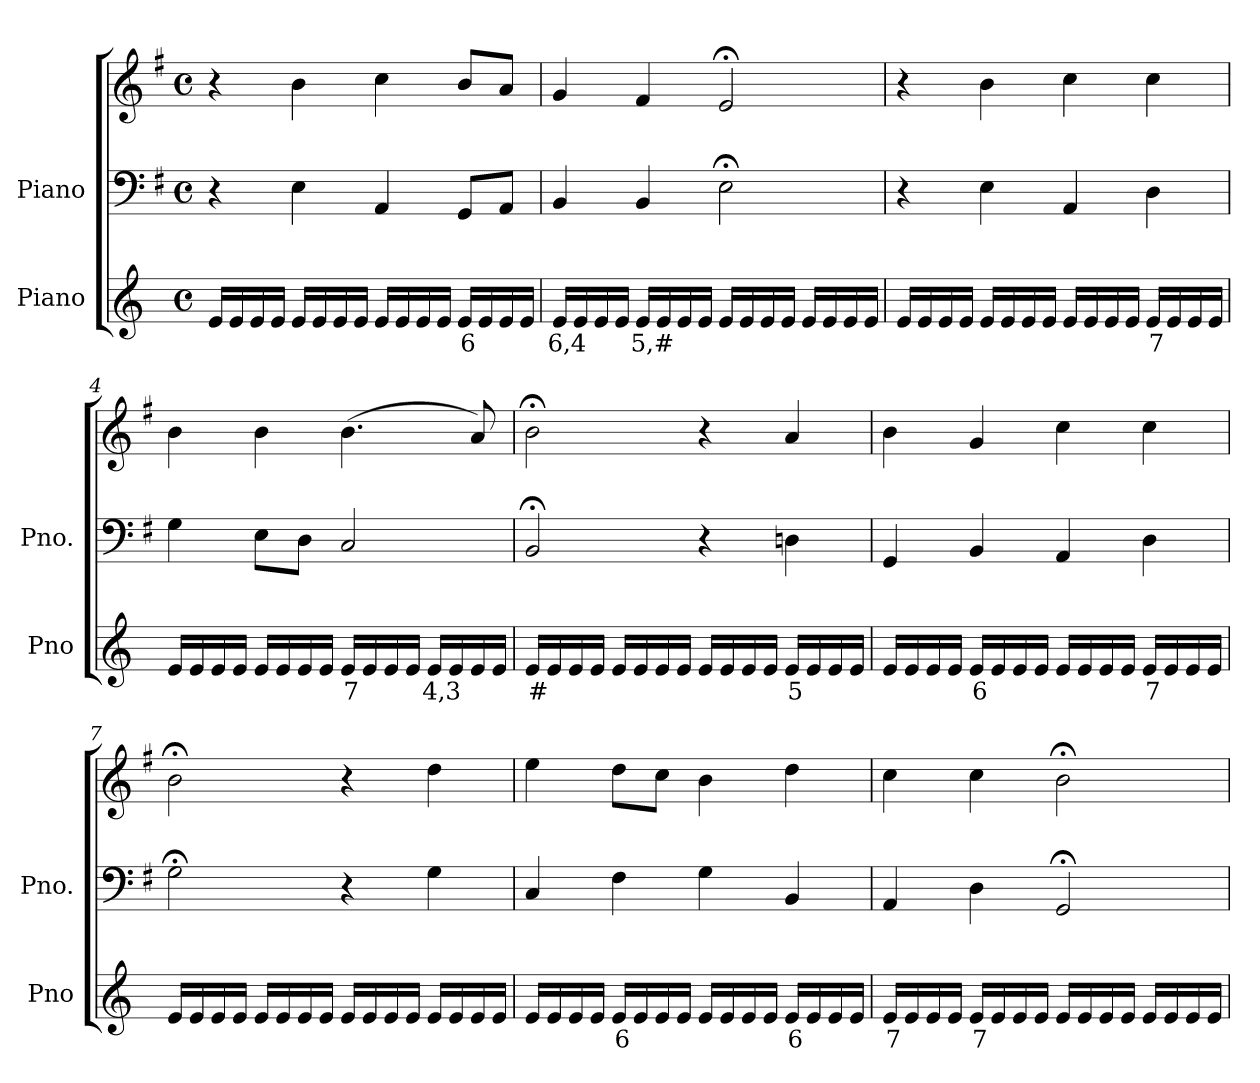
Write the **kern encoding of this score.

**kern	**text	**kern	**kern
*part2	*part2	*part1	*part1
*staff3	*staff3	*staff2	*staff1
*I"Piano	*	*I"Piano	*
*I'Pno	*	*I'Pno.	*
*clefG2	*	*clefF4	*clefG2
*k[]	*	*k[f#]	*k[f#]
*M4/4	*	*M4/4	*M4/4
*met(c)	*	*met(c)	*met(c)
=1	=1	=1	=1
16e/LL	.	4r	4r
16e/	.	.	.
16e/	.	.	.
16e/JJ	.	.	.
16e/LL	.	4E\	4b\
16e/	.	.	.
16e/	.	.	.
16e/JJ	.	.	.
16e/LL	.	4AA/	4cc\
16e/	.	.	.
16e/	.	.	.
16e/JJ	.	.	.
!	!LO:LY:b	!	!
16e/LL	6	8GG/L	8b/L
16e/	.	.	.
16e/	.	8AA/J	8a/J
16e/JJ	.	.	.
=2	=2	=2	=2
!	!LO:LY:b	!	!
16e/LL	6,4	4BB/	4g/
16e/	.	.	.
16e/	.	.	.
16e/JJ	.	.	.
!	!LO:LY:b	!	!
16e/LL	5,#	4BB/	4f#/
16e/	.	.	.
16e/	.	.	.
16e/JJ	.	.	.
16e/LL	.	2E;<\	2e;</
16e/	.	.	.
16e/	.	.	.
16e/JJ	.	.	.
16e/LL	.	.	.
16e/	.	.	.
16e/	.	.	.
16e/JJ	.	.	.
=3	=3	=3	=3
16e/LL	.	4r	4r
16e/	.	.	.
16e/	.	.	.
16e/JJ	.	.	.
16e/LL	.	4E\	4b\
16e/	.	.	.
16e/	.	.	.
16e/JJ	.	.	.
16e/LL	.	4AA/	4cc\
16e/	.	.	.
16e/	.	.	.
16e/JJ	.	.	.
!	!LO:LY:b	!	!
16e/LL	7	4D\	4cc\
16e/	.	.	.
16e/	.	.	.
16e/JJ	.	.	.
=4	=4	=4	=4
16e/LL	.	4G\	4b\
16e/	.	.	.
16e/	.	.	.
16e/JJ	.	.	.
16e/LL	.	8E\L	4b\
16e/	.	.	.
!	!LO:LY:b	!	!
16e/	_	8D\J	.
16e/JJ	.	.	.
!	!LO:LY:b	!	!
16e/LL	7	2C/	(>4.b\
16e/	.	.	.
16e/	.	.	.
16e/JJ	.	.	.
!	!LO:LY:b	!	!
16e/LL	4,3	.	.
16e/	.	.	.
16e/	.	.	8a/)
16e/JJ	.	.	.
=5	=5	=5	=5
!	!LO:LY:b	!	!
16e/LL	#	2BB;</	2b;<\
16e/	.	.	.
16e/	.	.	.
16e/JJ	.	.	.
16e/LL	.	.	.
16e/	.	.	.
16e/	.	.	.
16e/JJ	.	.	.
16e/LL	.	4r	4r
16e/	.	.	.
16e/	.	.	.
16e/JJ	.	.	.
!	!LO:LY:b	!	!
16e/LL	5	4Dn\	4a/
16e/	.	.	.
16e/	.	.	.
16e/JJ	.	.	.
=6	=6	=6	=6
16e/LL	.	4GG/	4b\
16e/	.	.	.
16e/	.	.	.
16e/JJ	.	.	.
!	!LO:LY:b	!	!
16e/LL	6	4BB/	4g/
16e/	.	.	.
16e/	.	.	.
16e/JJ	.	.	.
16e/LL	.	4AA/	4cc\
16e/	.	.	.
16e/	.	.	.
16e/JJ	.	.	.
!	!LO:LY:b	!	!
16e/LL	7	4D\	4cc\
16e/	.	.	.
16e/	.	.	.
16e/JJ	.	.	.
=7	=7	=7	=7
16e/LL	.	2G;<\	2b;<\
16e/	.	.	.
16e/	.	.	.
16e/JJ	.	.	.
16e/LL	.	.	.
16e/	.	.	.
16e/	.	.	.
16e/JJ	.	.	.
16e/LL	.	4r	4r
16e/	.	.	.
16e/	.	.	.
16e/JJ	.	.	.
16e/LL	.	4G\	4dd\
16e/	.	.	.
16e/	.	.	.
16e/JJ	.	.	.
=8	=8	=8	=8
16e/LL	.	4C/	4ee\
16e/	.	.	.
16e/	.	.	.
16e/JJ	.	.	.
!	!LO:LY:b	!	!
16e/LL	6	4F#\	8dd\L
16e/	.	.	.
16e/	.	.	8cc\J
16e/JJ	.	.	.
16e/LL	.	4G\	4b\
16e/	.	.	.
16e/	.	.	.
16e/JJ	.	.	.
!	!LO:LY:b	!	!
16e/LL	6	4BB/	4dd\
16e/	.	.	.
16e/	.	.	.
16e/JJ	.	.	.
=9	=9	=9	=9
!	!LO:LY:b	!	!
16e/LL	7	4AA/	4cc\
16e/	.	.	.
16e/	.	.	.
16e/JJ	.	.	.
!	!LO:LY:b	!	!
16e/LL	7	4D\	4cc\
16e/	.	.	.
16e/	.	.	.
16e/JJ	.	.	.
16e/LL	.	2GG;</	2b;<\
16e/	.	.	.
16e/	.	.	.
16e/JJ	.	.	.
16e/LL	.	.	.
16e/	.	.	.
16e/	.	.	.
16e/JJ	.	.	.
=	=	=	=
*-	*-	*-	*-
